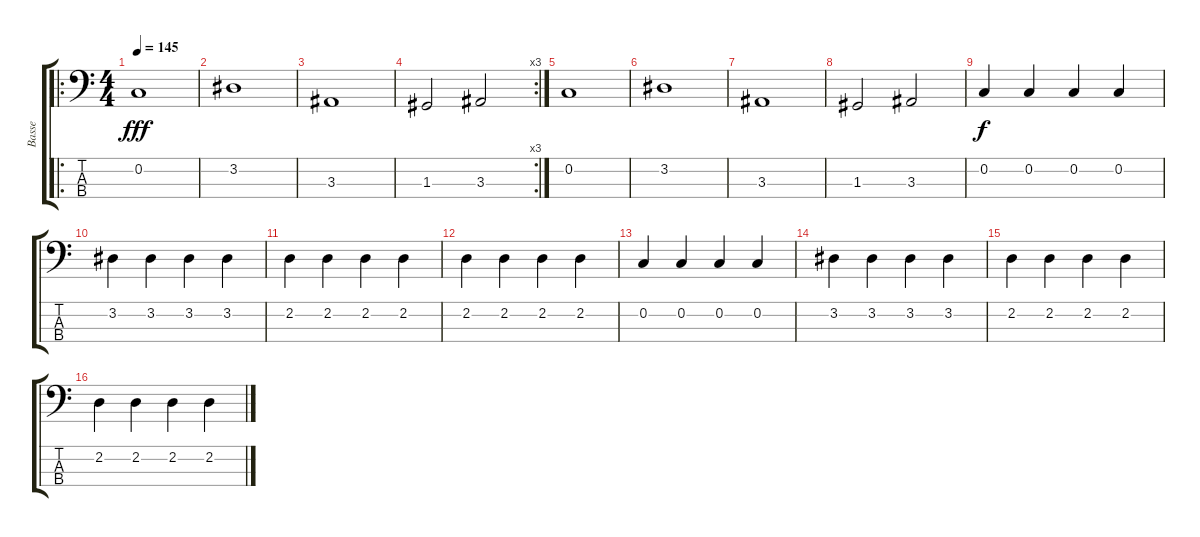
\track ("Basse" "Basse") {instrument electricbasspick}
\staff {score tabs}
\tuning (F2 C2 G1 C1) {hide}
\ro
\ts (4 4)
\tempo 145
\clef f4
\ks c
0.2.1{dy fff} |
3.2.1 |
3.3.1 |
\rc 3
1.3.2 3.3.2 |
0.2.1 |
3.2.1 |
3.3.1 |
1.3.2 3.3.2 |
0.2.4{dy f} 0.2.4 0.2.4 0.2.4 |
3.2.4 3.2.4 3.2.4 3.2.4 |
2.2.4 2.2.4 2.2.4 2.2.4 |
2.2.4 2.2.4 2.2.4 2.2.4 |
0.2.4 0.2.4 0.2.4 0.2.4 |
3.2.4 3.2.4 3.2.4 3.2.4 |
2.2.4 2.2.4 2.2.4 2.2.4 |
2.2.4 2.2.4 2.2.4 2.2.4
